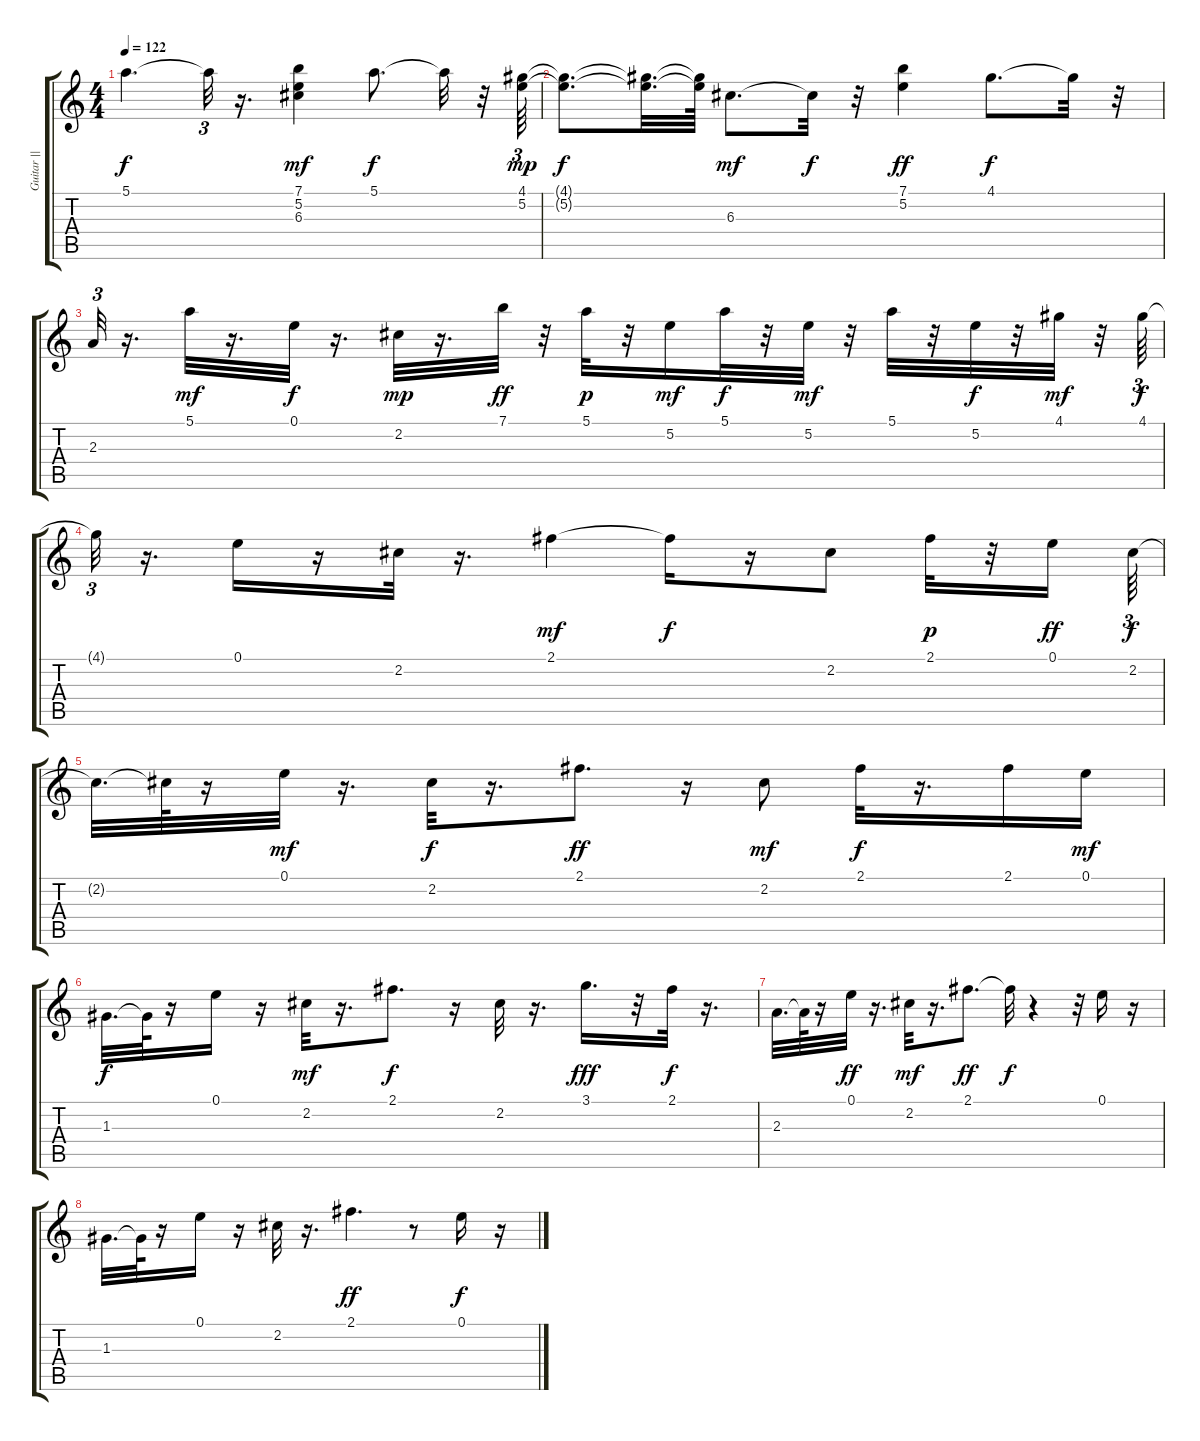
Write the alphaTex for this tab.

\track ("Guitar ||" "Guitar ||") {instrument electricguitarclean}
\staff {score tabs}
\tuning (E4 B3 G3 D3 A2 E2) {hide}
\ts (4 4)
\tempo 122
\clef g2
\ks c
5.1{t}.4{d dy f} 5.1{t}.32{tu (3 2)} r.16{d} (7.1 5.2 6.3).4{dy mf} 5.1.8{d dy f} 5.1{t}.32 r.32 (4.1 5.2).64{tu (3 2) dy mp} |
(4.1{t} 5.2{t}).8{d dy f} (4.1{t} 5.2{t}).32{d} (4.1{t} 5.2{t}).64 6.3.8{d dy mf} 6.3{t}.32{dy f} r.32 (7.1 5.2).4{dy ff} 4.1.8{d dy f} 4.1{t}.32 r.32 |
2.3.32{tu (3 2)} r.16{d} 5.1.32{dy mf} r.16{d} 0.1.32{dy f} r.16{d} 2.2.32{dy mp} r.16{d} 7.1.32{dy ff} r.32 5.1.32{dy p} r.32 5.2.16{dy mf} 5.1.32{dy f} r.32 5.2.32{dy mf} r.32 5.1.32 r.32 5.2.32{dy f} r.32 4.1.32{dy mf} r.32 4.1.64{tu (3 2) dy f} |
4.1{t}.32{tu (3 2)} r.16{d} 0.1.16 r.16 2.2.32 r.16{d} 2.1.4{dy mf} 2.1{t}.16{dy f} r.16 2.2.8 2.1.32{dy p} r.32 0.1.16{dy ff} 2.2.64{tu (3 2) dy f} |
2.2{t}.32{d} 2.2{t}.64 r.16 0.1.32{dy mf} r.16{d} 2.2.32{dy f} r.16{d} 2.1.8{d dy ff} r.16 2.2.8{dy mf} 2.1.32{dy f} r.16{d} 2.1.16 0.1.16{dy mf} |
1.3.32{d dy f} 1.3{t}.64 r.16 0.1.16 r.16 2.2.32{dy mf} r.16{d} 2.1.8{d dy f} r.16 2.2.32 r.16{d} 3.1.16{d dy fff} r.32 2.1.32{dy f} r.16{d} |
2.3.32{d} 2.3{t}.64 r.16 0.1.32{dy ff} r.16{d} 2.2.32{dy mf} r.16{d} 2.1.8{d dy ff} 2.1{t}.32{dy f} r.4 r.32 0.1.16 r.16 |
1.3.32{d} 1.3{t}.64 r.16 0.1.16 r.16 2.2.32 r.16{d} 2.1.4{d dy ff} r.8 0.1.16{dy f} r.16
